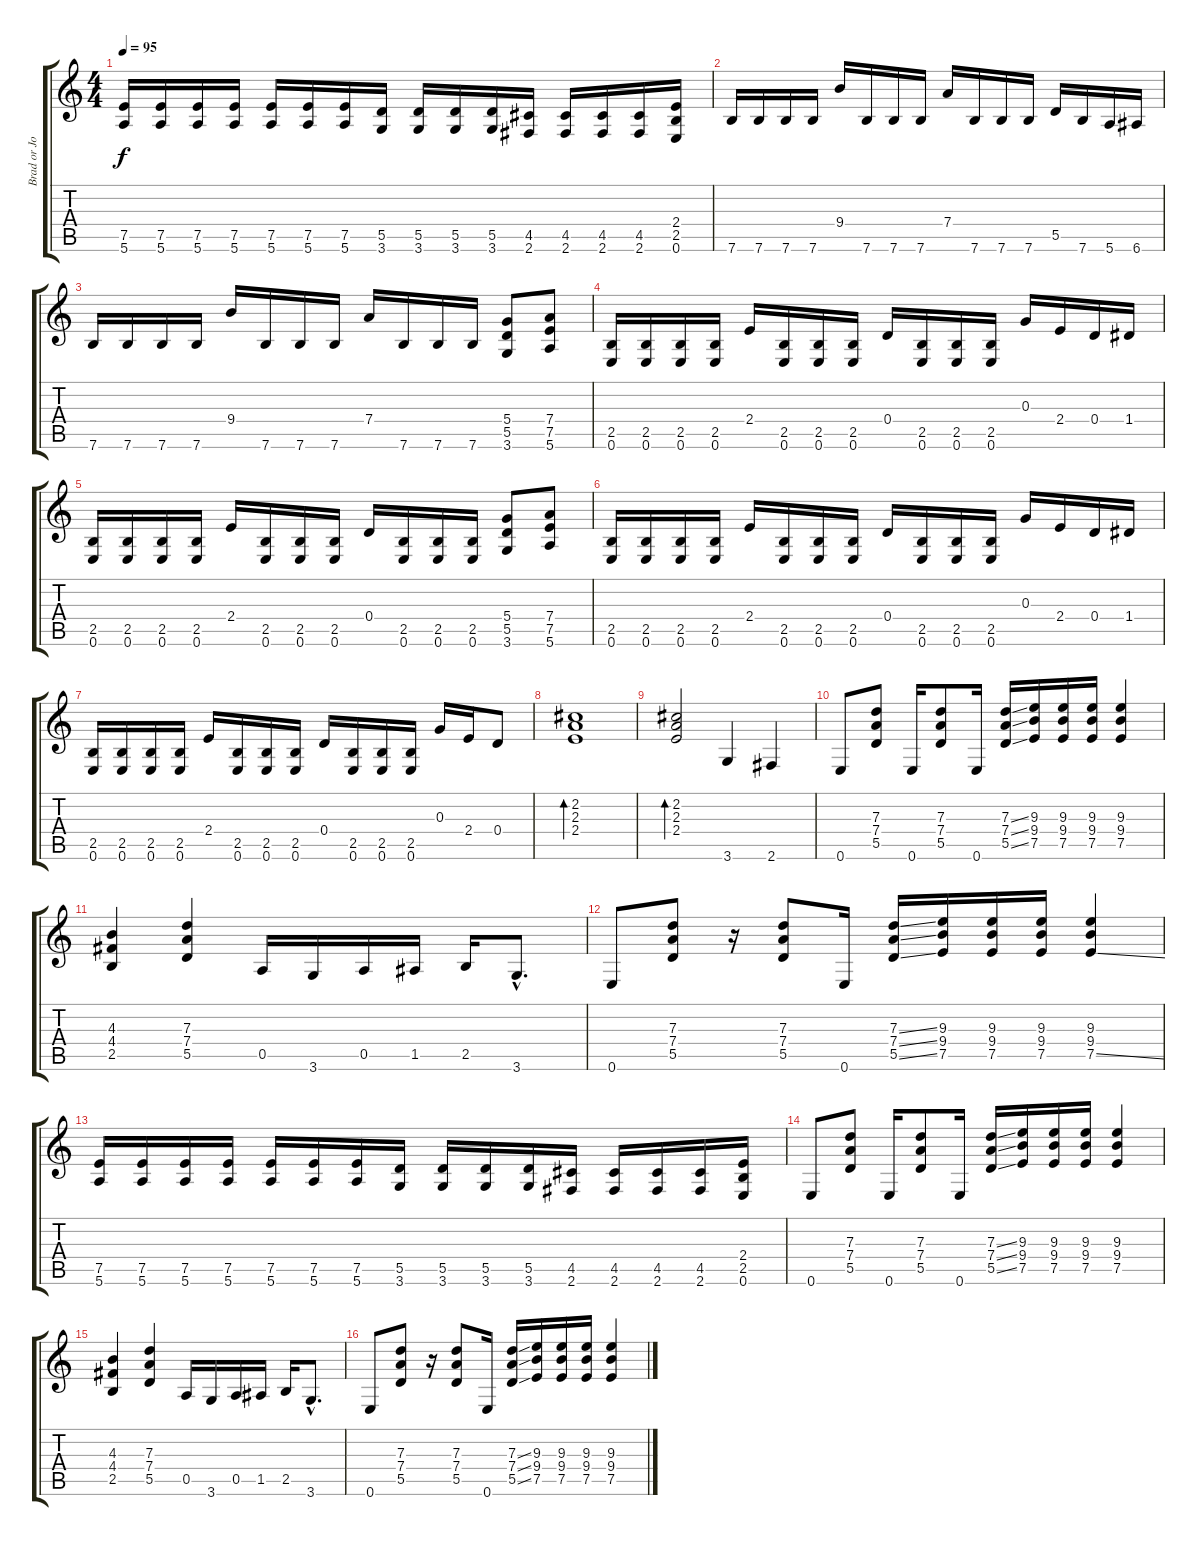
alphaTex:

\track ("Brad or Joe or together" "Brad or Jo") {instrument overdrivenguitar}
\staff {score tabs}
\tuning (E4 B3 G3 D3 A2 E2) {hide}
\ts (4 4)
\tempo 95
\clef g2
\ks c
(7.5 5.6).16{dy f} (7.5 5.6).16 (7.5 5.6).16 (7.5 5.6).16 (7.5 5.6).16 (7.5 5.6).16 (7.5 5.6).16 (5.5 3.6).16 (5.5 3.6).16 (5.5 3.6).16 (5.5 3.6).16 (4.5 2.6).16 (4.5 2.6).16 (4.5 2.6).16 (4.5 2.6).16 (2.4 2.5 0.6).16 |
7.6.16 7.6.16 7.6.16 7.6.16 9.4.16 7.6.16 7.6.16 7.6.16 7.4.16 7.6.16 7.6.16 7.6.16 5.5.16 7.6.16 5.6.16 6.6.16 |
7.6.16 7.6.16 7.6.16 7.6.16 9.4.16 7.6.16 7.6.16 7.6.16 7.4.16 7.6.16 7.6.16 7.6.16 (5.4 5.5 3.6).8 (7.4 7.5 5.6).8 |
(2.5 0.6).16 (2.5 0.6).16 (2.5 0.6).16 (2.5 0.6).16 2.4.16 (2.5 0.6).16 (2.5 0.6).16 (2.5 0.6).16 0.4.16 (2.5 0.6).16 (2.5 0.6).16 (2.5 0.6).16 0.3.16 2.4.16 0.4.16 1.4.16 |
(2.5 0.6).16 (2.5 0.6).16 (2.5 0.6).16 (2.5 0.6).16 2.4.16 (2.5 0.6).16 (2.5 0.6).16 (2.5 0.6).16 0.4.16 (2.5 0.6).16 (2.5 0.6).16 (2.5 0.6).16 (5.4 5.5 3.6).8 (7.4 7.5 5.6).8 |
(2.5 0.6).16 (2.5 0.6).16 (2.5 0.6).16 (2.5 0.6).16 2.4.16 (2.5 0.6).16 (2.5 0.6).16 (2.5 0.6).16 0.4.16 (2.5 0.6).16 (2.5 0.6).16 (2.5 0.6).16 0.3.16 2.4.16 0.4.16 1.4.16 |
(2.5 0.6).16 (2.5 0.6).16 (2.5 0.6).16 (2.5 0.6).16 2.4.16 (2.5 0.6).16 (2.5 0.6).16 (2.5 0.6).16 0.4.16 (2.5 0.6).16 (2.5 0.6).16 (2.5 0.6).16 0.3.16 2.4.16 0.4.8 |
(2.2 2.3 2.4).1{bd 120} |
(2.2 2.3 2.4).2{bd 120} 3.6.4 2.6.4 |
0.6.8 (7.3 7.4 5.5).8 0.6.16 (7.3 7.4 5.5).8 0.6.16 (7.3{ss} 7.4{ss} 5.5{ss}).16 (9.3 9.4 7.5).16 (9.3 9.4 7.5).16 (9.3 9.4 7.5).16 (9.3 9.4 7.5).4 |
(4.3 4.4 2.5).4 (7.3 7.4 5.5).4 0.5.16 3.6.16 0.5.16 1.5.16 2.5.16 3.6{hac}.8{d} |
0.6.8 (7.3 7.4 5.5).8 r.16 (7.3 7.4 5.5).8 0.6.16 (7.3{ss} 7.4{ss} 5.5{ss}).16 (9.3 9.4 7.5).16 (9.3 9.4 7.5).16 (9.3 9.4 7.5).16 (9.3 9.4 7.5{ss}).4 |
(7.5 5.6).16 (7.5 5.6).16 (7.5 5.6).16 (7.5 5.6).16 (7.5 5.6).16 (7.5 5.6).16 (7.5 5.6).16 (5.5 3.6).16 (5.5 3.6).16 (5.5 3.6).16 (5.5 3.6).16 (4.5 2.6).16 (4.5 2.6).16 (4.5 2.6).16 (4.5 2.6).16 (2.4 2.5 0.6).16 |
0.6.8 (7.3 7.4 5.5).8 0.6.16 (7.3 7.4 5.5).8 0.6.16 (7.3{ss} 7.4{ss} 5.5{ss}).16 (9.3 9.4 7.5).16 (9.3 9.4 7.5).16 (9.3 9.4 7.5).16 (9.3 9.4 7.5).4 |
(4.3 4.4 2.5).4 (7.3 7.4 5.5).4 0.5.16 3.6.16 0.5.16 1.5.16 2.5.16 3.6{hac}.8{d} |
0.6.8 (7.3 7.4 5.5).8 r.16 (7.3 7.4 5.5).8 0.6.16 (7.3{ss} 7.4{ss} 5.5{ss}).16 (9.3 9.4 7.5).16 (9.3 9.4 7.5).16 (9.3 9.4 7.5).16 (9.3 9.4 7.5{ss}).4
